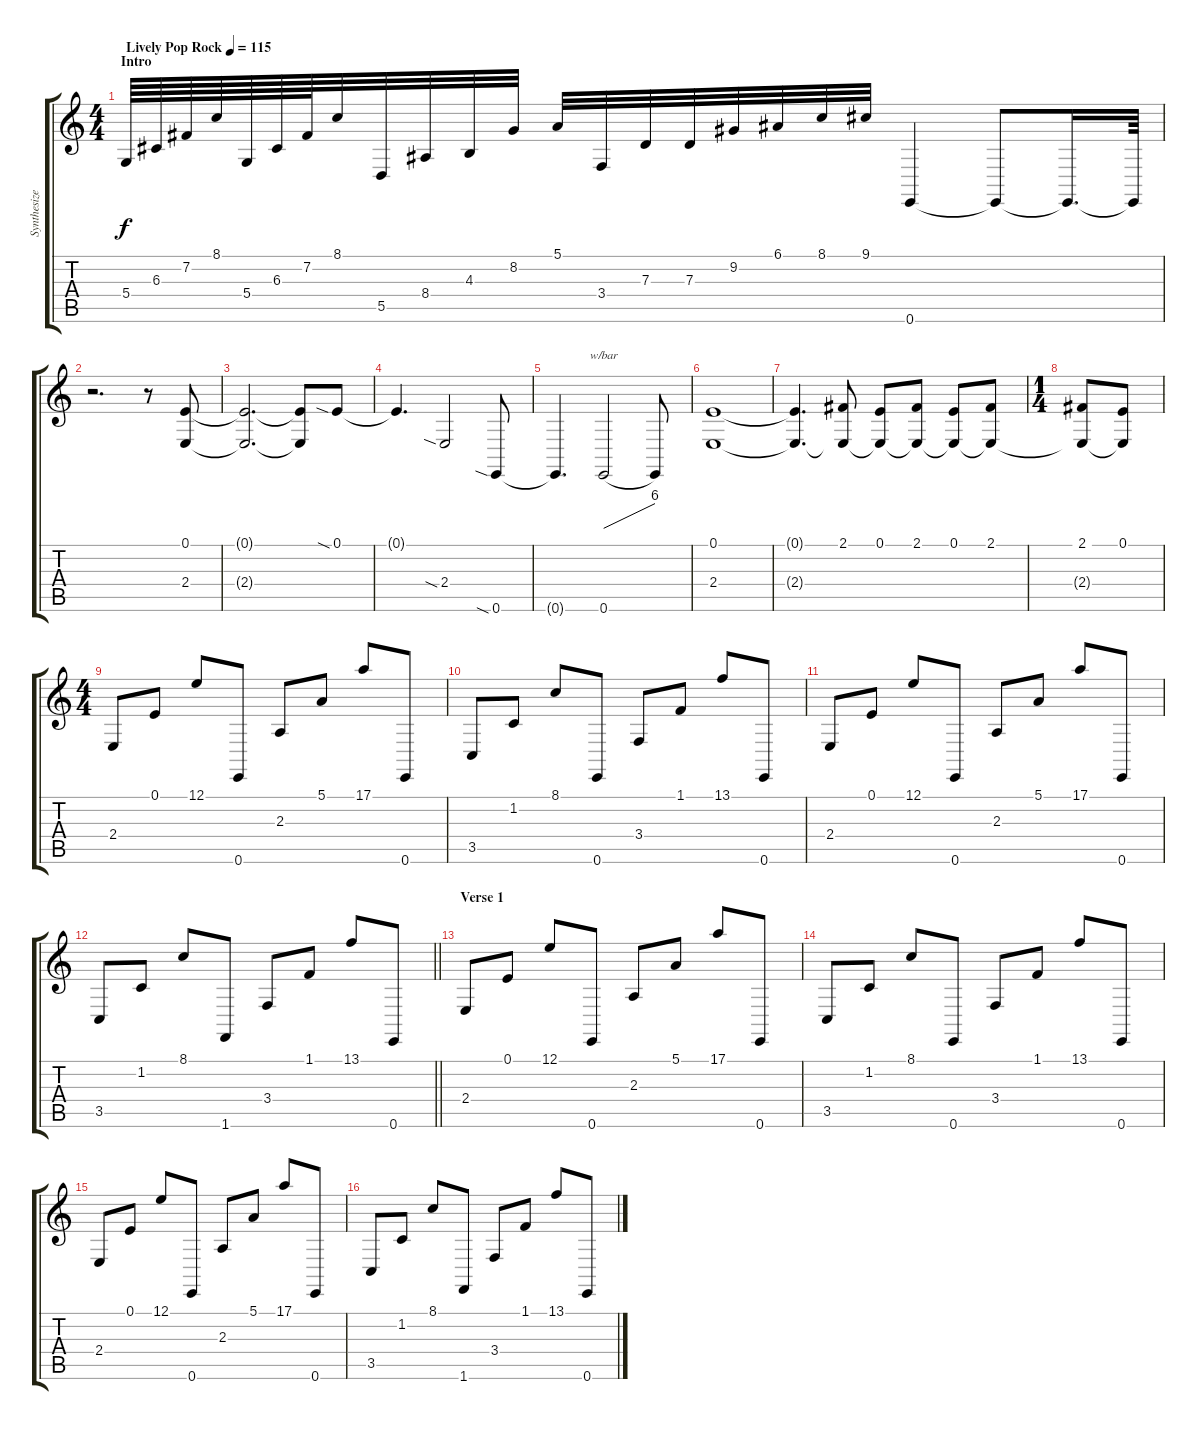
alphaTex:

\track ("Synthesizer 2" "Synthesize") {instrument lead2sawtooth}
\staff {score tabs}
\tuning (E4 B3 G3 D3 A2 E2) {hide}
\ts (4 4)
\section ("" "Intro")
\tempo (115 "Lively Pop Rock")
\clef g2
\ks c
5.4.64{dy f instrument lead2sawtooth} 6.3.64 7.2.64 8.1.64 5.4.64 6.3.64 7.2.64 8.1.32 5.5.32 8.4.32 4.3.32 8.2.32 5.1.32 3.4.32 7.3.32 7.3.32 9.2.32 6.1.32 8.1.32 9.1.32 0.6.4 0.6{t}.8 0.6{t}.16{d} 0.6{t}.64 |
r.2{d} r.8 (0.1 2.4).8 |
(0.1{t} 2.4{t}).2{d} (0.1{t} 2.4{t}).8 0.1{sia}.8 |
0.1{t}.4{d} 2.4{sia}.2 0.6{sia}.8 |
0.6{t}.4{d} 0.6.2{tbe (dive default 0 0 60 24)} 0.6{t}.8 |
(0.1 2.4).1 |
(0.1{t} 2.4{t}).4{d} (2.1 2.4{t}).8 (0.1 2.4{t}).8 (2.1 2.4{t}).8 (0.1 2.4{t}).8 (2.1 2.4{t}).8 |
\ts (1 4)
(2.1 2.4{t}).8 (0.1 2.4{t}).8 |
\ts (4 4)
2.4.8 0.1.8 12.1.8 0.6.8 2.3.8 5.1.8 17.1.8 0.6.8 |
3.5.8 1.2.8 8.1.8 0.6.8 3.4.8 1.1.8 13.1.8 0.6.8 |
2.4.8 0.1.8 12.1.8 0.6.8 2.3.8 5.1.8 17.1.8 0.6.8 |
\barLineRight lightlight
3.5.8 1.2.8 8.1.8 1.6.8 3.4.8 1.1.8 13.1.8 0.6.8 |
\section ("" "Verse 1")
2.4.8 0.1.8 12.1.8 0.6.8 2.3.8 5.1.8 17.1.8 0.6.8 |
3.5.8 1.2.8 8.1.8 0.6.8 3.4.8 1.1.8 13.1.8 0.6.8 |
2.4.8 0.1.8 12.1.8 0.6.8 2.3.8 5.1.8 17.1.8 0.6.8 |
3.5.8 1.2.8 8.1.8 1.6.8 3.4.8 1.1.8 13.1.8 0.6.8
